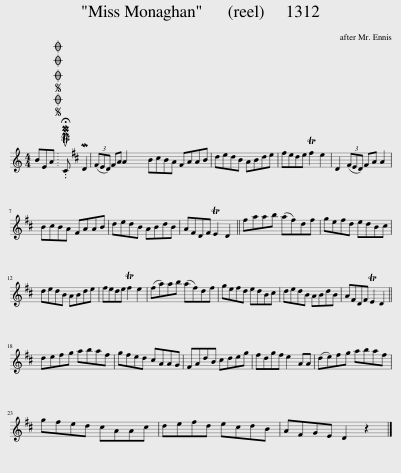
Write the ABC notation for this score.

X:1
L:1/8
M:4/4
I:linebreak $
K:C
V:1 treble
V:1
 BEA |SOSOOO .!fermata!PMTuC MD2 (3(^FED) FA A2 | B^cBA ^FAAB | dedB ABde | ^fede Tf2 e2 | %5
 D2 (3(^FED) FA A2 |$ B^cBA ^FAAB | dedB ABdB | A^FDF TE2 D2 || ^faab (af)df | %10
 ge^fd edB^c |$ dedB ABde | ^fede Tf2 e2 | (^fa)ab (af)df | ge^fd edB^c | %15
 dedB ABdB | A^FDF TE2 D2 ||$ de^fg abaf | g^fed ^cAAG | ^FAdB ^cdeg | %20
 ^fdgf e2 AA | (de)^fg abaf |$ g^fed ^cAAc | de^fd e^cdB | A^FGE D2 z2 |] %25
